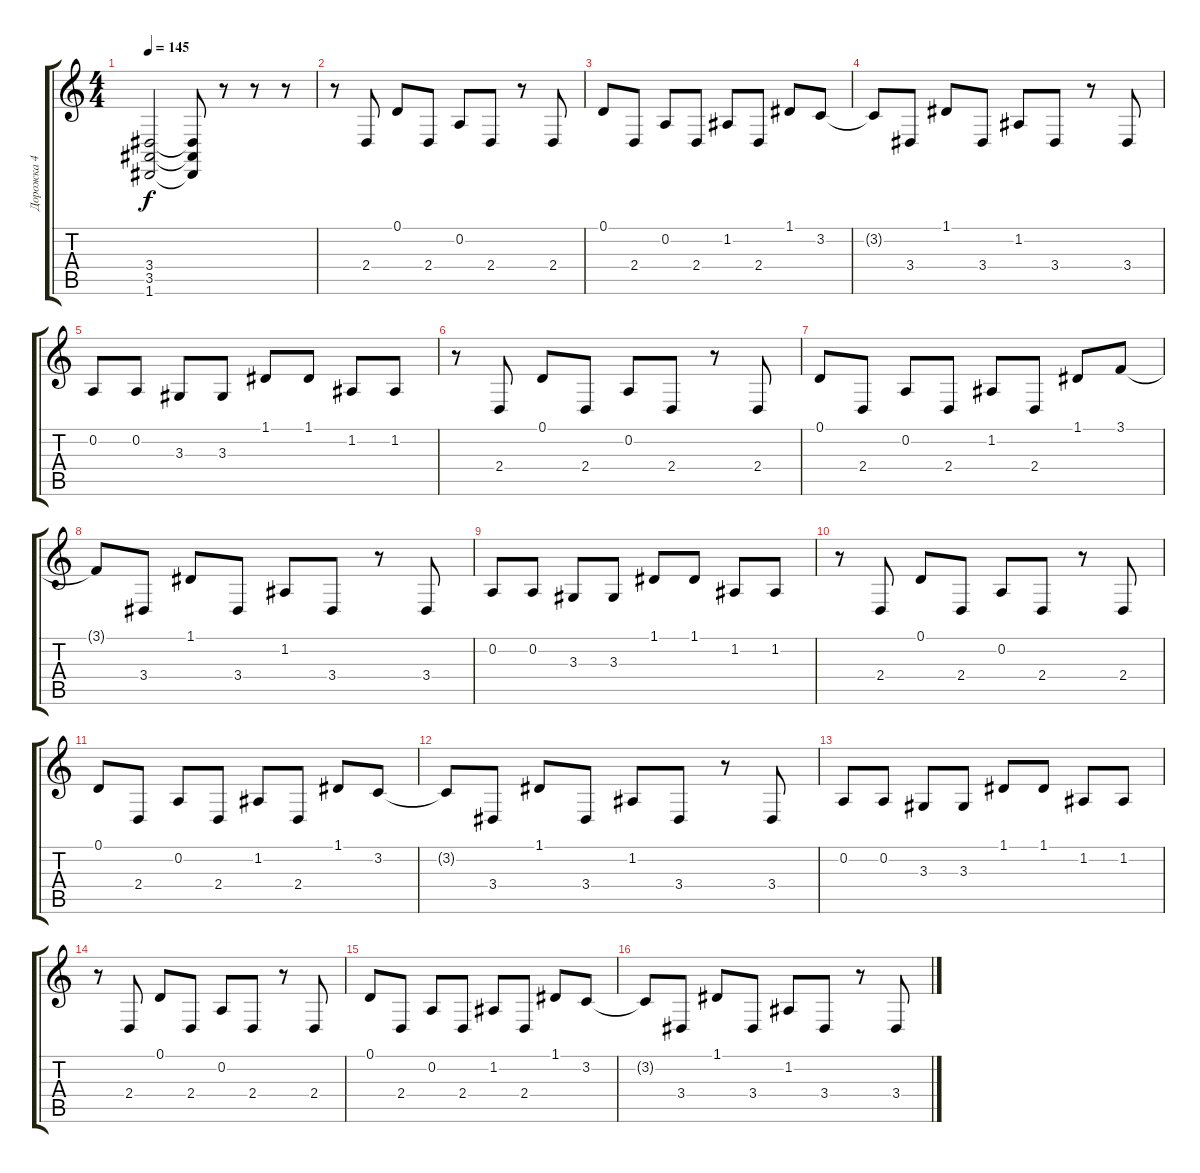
\track ("Дорожка 4" "Дорожка 4") {instrument pad1newage}
\staff {score tabs}
\tuning (D4 A3 F3 C3 G2 D2) {hide}
\ts (4 4)
\tempo 145
\clef g2
\ks c
(3.4{t} 3.5{t} 1.6{t}).2{dy f} (3.4{t} 3.5{t} 1.6{t}).8 r.8 r.8 r.8 |
r.8{balance 14} 2.4.8 0.1.8 2.4.8 0.2.8 2.4.8 r.8 2.4.8 |
0.1.8 2.4.8 0.2.8 2.4.8 1.2.8 2.4.8 1.1.8 3.2.8 |
3.2{t}.8 3.4.8 1.1.8 3.4.8 1.2.8 3.4.8 r.8 3.4.8 |
0.2.8 0.2.8 3.3.8 3.3.8 1.1.8 1.1.8 1.2.8 1.2.8 |
r.8 2.4.8 0.1.8 2.4.8 0.2.8 2.4.8 r.8 2.4.8 |
0.1.8 2.4.8 0.2.8 2.4.8 1.2.8 2.4.8 1.1.8 3.1.8 |
3.1{t}.8 3.4.8 1.1.8 3.4.8 1.2.8 3.4.8 r.8 3.4.8 |
0.2.8 0.2.8 3.3.8 3.3.8 1.1.8 1.1.8 1.2.8 1.2.8 |
r.8 2.4.8 0.1.8 2.4.8 0.2.8 2.4.8 r.8 2.4.8 |
0.1.8 2.4.8 0.2.8 2.4.8 1.2.8 2.4.8 1.1.8 3.2.8 |
3.2{t}.8 3.4.8 1.1.8 3.4.8 1.2.8 3.4.8 r.8 3.4.8 |
0.2.8 0.2.8 3.3.8 3.3.8 1.1.8 1.1.8 1.2.8 1.2.8 |
r.8 2.4.8 0.1.8 2.4.8 0.2.8 2.4.8 r.8 2.4.8 |
0.1.8 2.4.8 0.2.8 2.4.8 1.2.8 2.4.8 1.1.8 3.2.8 |
3.2{t}.8 3.4.8 1.1.8 3.4.8 1.2.8 3.4.8 r.8 3.4.8
